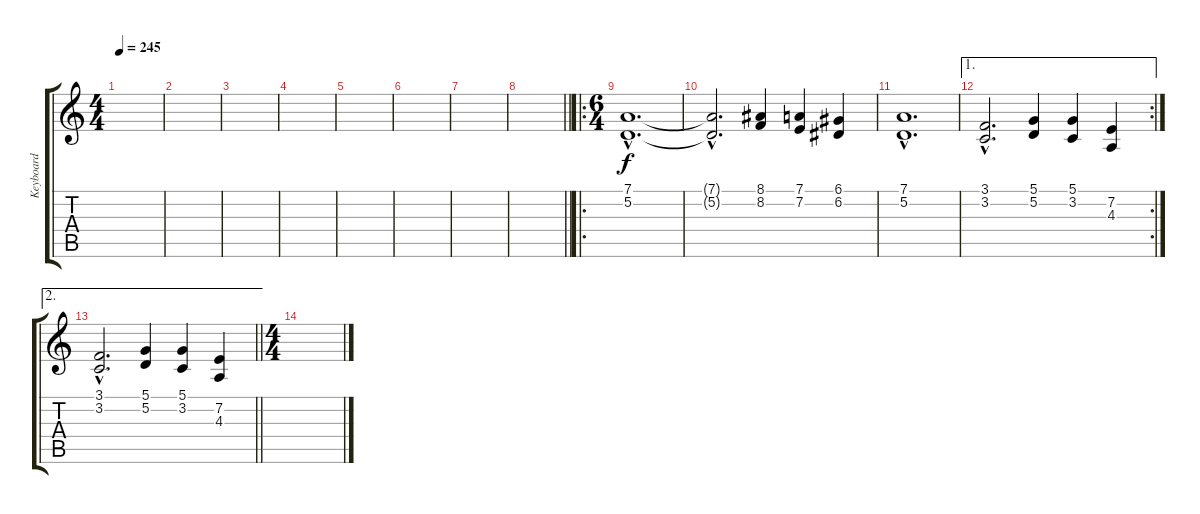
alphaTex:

\track ("Keyboard" "Keyboard") {instrument stringensemble1}
\staff {score tabs}
\tuning (D4 A3 F3 C3 G2 D2) {hide}
\ts (4 4)
\tempo 245
\clef g2
\ks c
|
|
|
|
|
|
|
\barLineRight lightlight
|
\ro
\ts (6 4)
(7.1{hac} 5.2{hac}).1{d} |
(7.1{hac t} 5.2{hac t}).2{d} (8.1 8.2).4 (7.1 7.2).4 (6.1 6.2).4 |
(7.1{hac} 5.2{hac}).1{d} |
\ae 1
\rc 2
(3.1{hac} 3.2{hac}).2{d} (5.1 5.2).4 (5.1 3.2).4 (7.2 4.3).4 |
\ae 2
\barLineRight lightlight
(3.1{hac} 3.2{hac}).2{d} (5.1 5.2).4 (5.1 3.2).4 (7.2 4.3).4 |
\ts (4 4)
